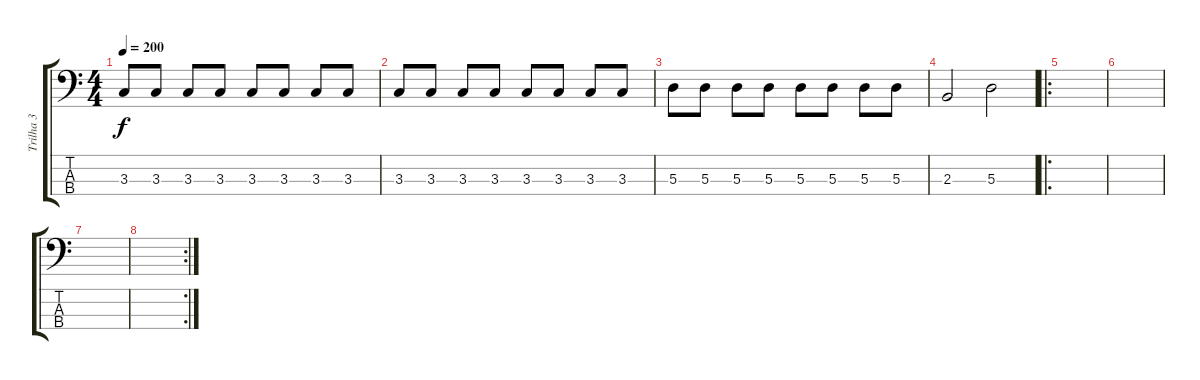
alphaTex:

\track ("Trilha 3" "Trilha 3") {instrument electricbassfinger}
\staff {score tabs}
\tuning (G2 D2 A1 E1) {hide}
\ts (4 4)
\tempo 200
\clef f4
\ks c
3.3.8{dy f} 3.3.8 3.3.8 3.3.8 3.3.8 3.3.8 3.3.8 3.3.8 |
3.3.8 3.3.8 3.3.8 3.3.8 3.3.8 3.3.8 3.3.8 3.3.8 |
5.3.8 5.3.8 5.3.8 5.3.8 5.3.8 5.3.8 5.3.8 5.3.8 |
2.3.2 5.3.2 |
\ro
|
|
|
\rc 2
